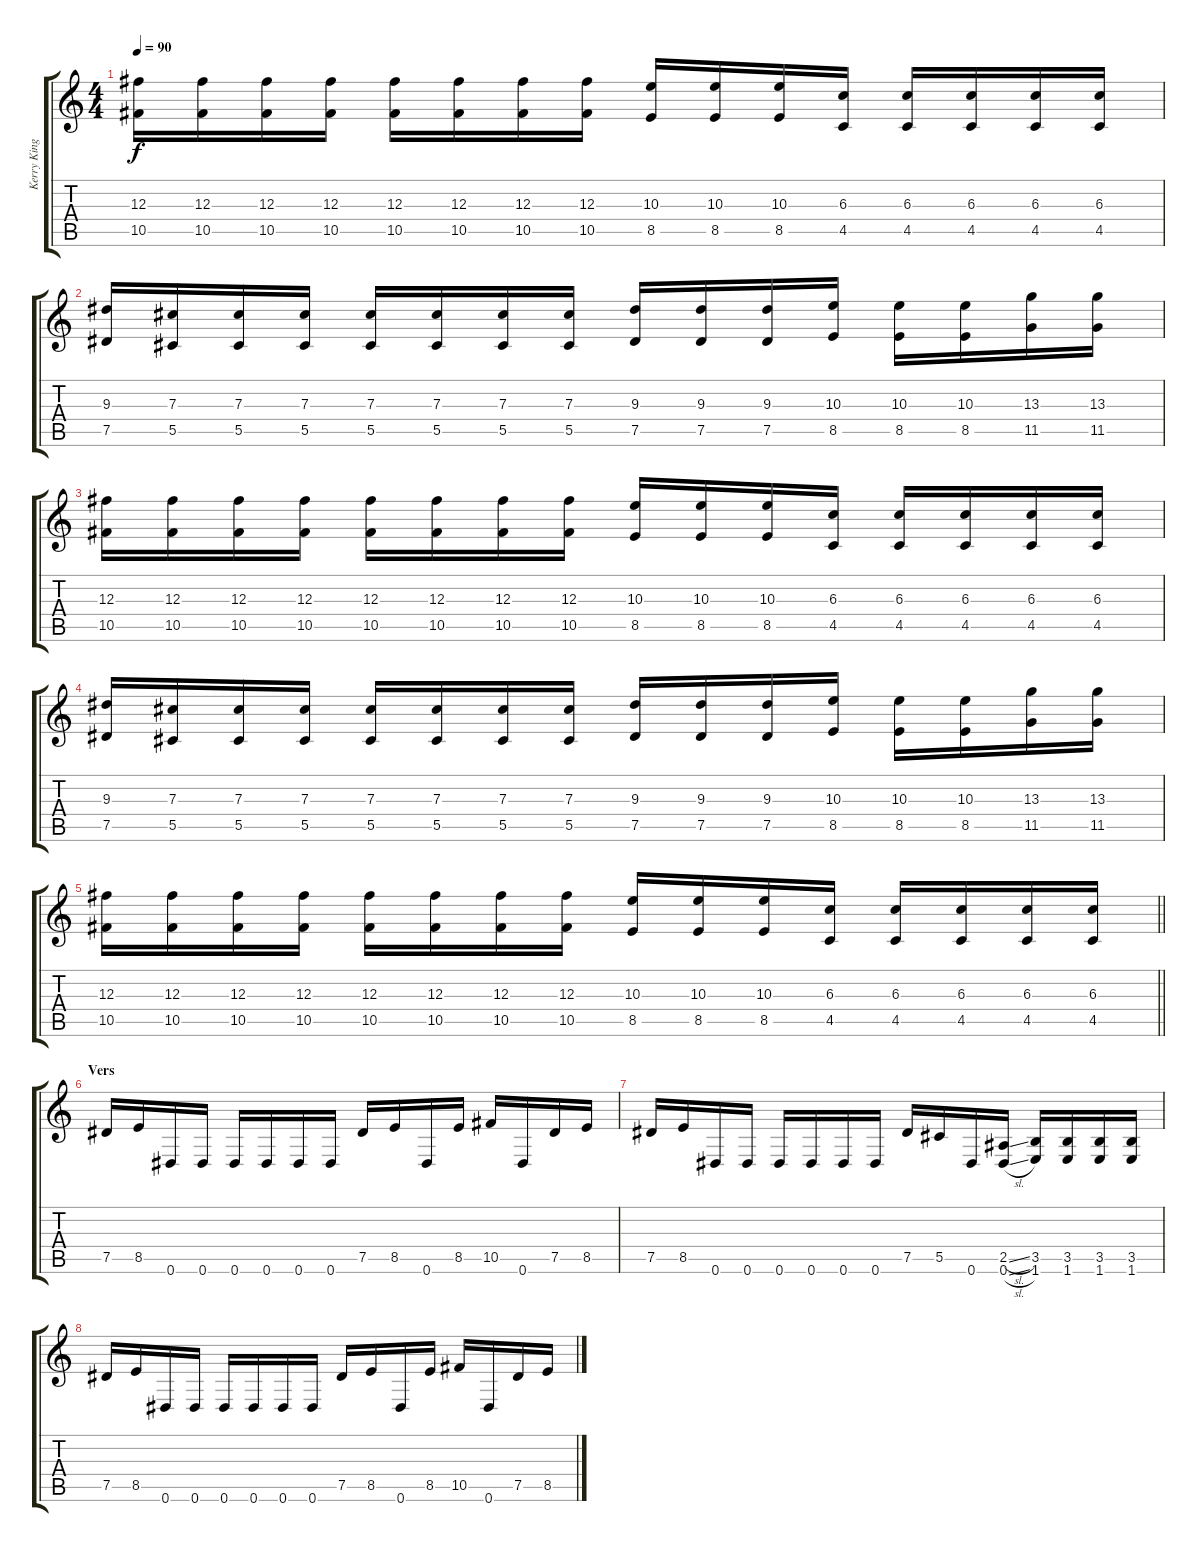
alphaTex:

\track ("Kerry King" "Kerry King") {instrument overdrivenguitar}
\staff {score tabs}
\tuning (Eb4 Bb3 Gb3 Db3 Ab2 Eb2) {hide}
\ts (4 4)
\tempo 90
\clef g2
\ks c
(12.3 10.5).16{dy f} (12.3 10.5).16 (12.3 10.5).16 (12.3 10.5).16 (12.3 10.5).16 (12.3 10.5).16 (12.3 10.5).16 (12.3 10.5).16 (10.3 8.5).16 (10.3 8.5).16 (10.3 8.5).16 (6.3 4.5).16 (6.3 4.5).16 (6.3 4.5).16 (6.3 4.5).16 (6.3 4.5).16 |
(9.3 7.5).16 (7.3 5.5).16 (7.3 5.5).16 (7.3 5.5).16 (7.3 5.5).16 (7.3 5.5).16 (7.3 5.5).16 (7.3 5.5).16 (9.3 7.5).16 (9.3 7.5).16 (9.3 7.5).16 (10.3 8.5).16 (10.3 8.5).16 (10.3 8.5).16 (13.3 11.5).16 (13.3 11.5).16 |
(12.3 10.5).16 (12.3 10.5).16 (12.3 10.5).16 (12.3 10.5).16 (12.3 10.5).16 (12.3 10.5).16 (12.3 10.5).16 (12.3 10.5).16 (10.3 8.5).16 (10.3 8.5).16 (10.3 8.5).16 (6.3 4.5).16 (6.3 4.5).16 (6.3 4.5).16 (6.3 4.5).16 (6.3 4.5).16 |
(9.3 7.5).16 (7.3 5.5).16 (7.3 5.5).16 (7.3 5.5).16 (7.3 5.5).16 (7.3 5.5).16 (7.3 5.5).16 (7.3 5.5).16 (9.3 7.5).16 (9.3 7.5).16 (9.3 7.5).16 (10.3 8.5).16 (10.3 8.5).16 (10.3 8.5).16 (13.3 11.5).16 (13.3 11.5).16 |
\barLineRight lightlight
(12.3 10.5).16 (12.3 10.5).16 (12.3 10.5).16 (12.3 10.5).16 (12.3 10.5).16 (12.3 10.5).16 (12.3 10.5).16 (12.3 10.5).16 (10.3 8.5).16 (10.3 8.5).16 (10.3 8.5).16 (6.3 4.5).16 (6.3 4.5).16 (6.3 4.5).16 (6.3 4.5).16 (6.3 4.5).16 |
\section ("" "Vers")
7.5.16 8.5.16 0.6.16 0.6.16 0.6.16 0.6.16 0.6.16 0.6.16 7.5.16 8.5.16 0.6.16 8.5.16 10.5.16 0.6.16 7.5.16 8.5.16 |
7.5.16 8.5.16 0.6.16 0.6.16 0.6.16 0.6.16 0.6.16 0.6.16 7.5.16 5.5.16 0.6.16 (2.5{sl} 0.6{sl}).16 (3.5 1.6).16 (3.5 1.6).16 (3.5 1.6).16 (3.5 1.6).16 |
7.5.16 8.5.16 0.6.16 0.6.16 0.6.16 0.6.16 0.6.16 0.6.16 7.5.16 8.5.16 0.6.16 8.5.16 10.5.16 0.6.16 7.5.16 8.5.16
